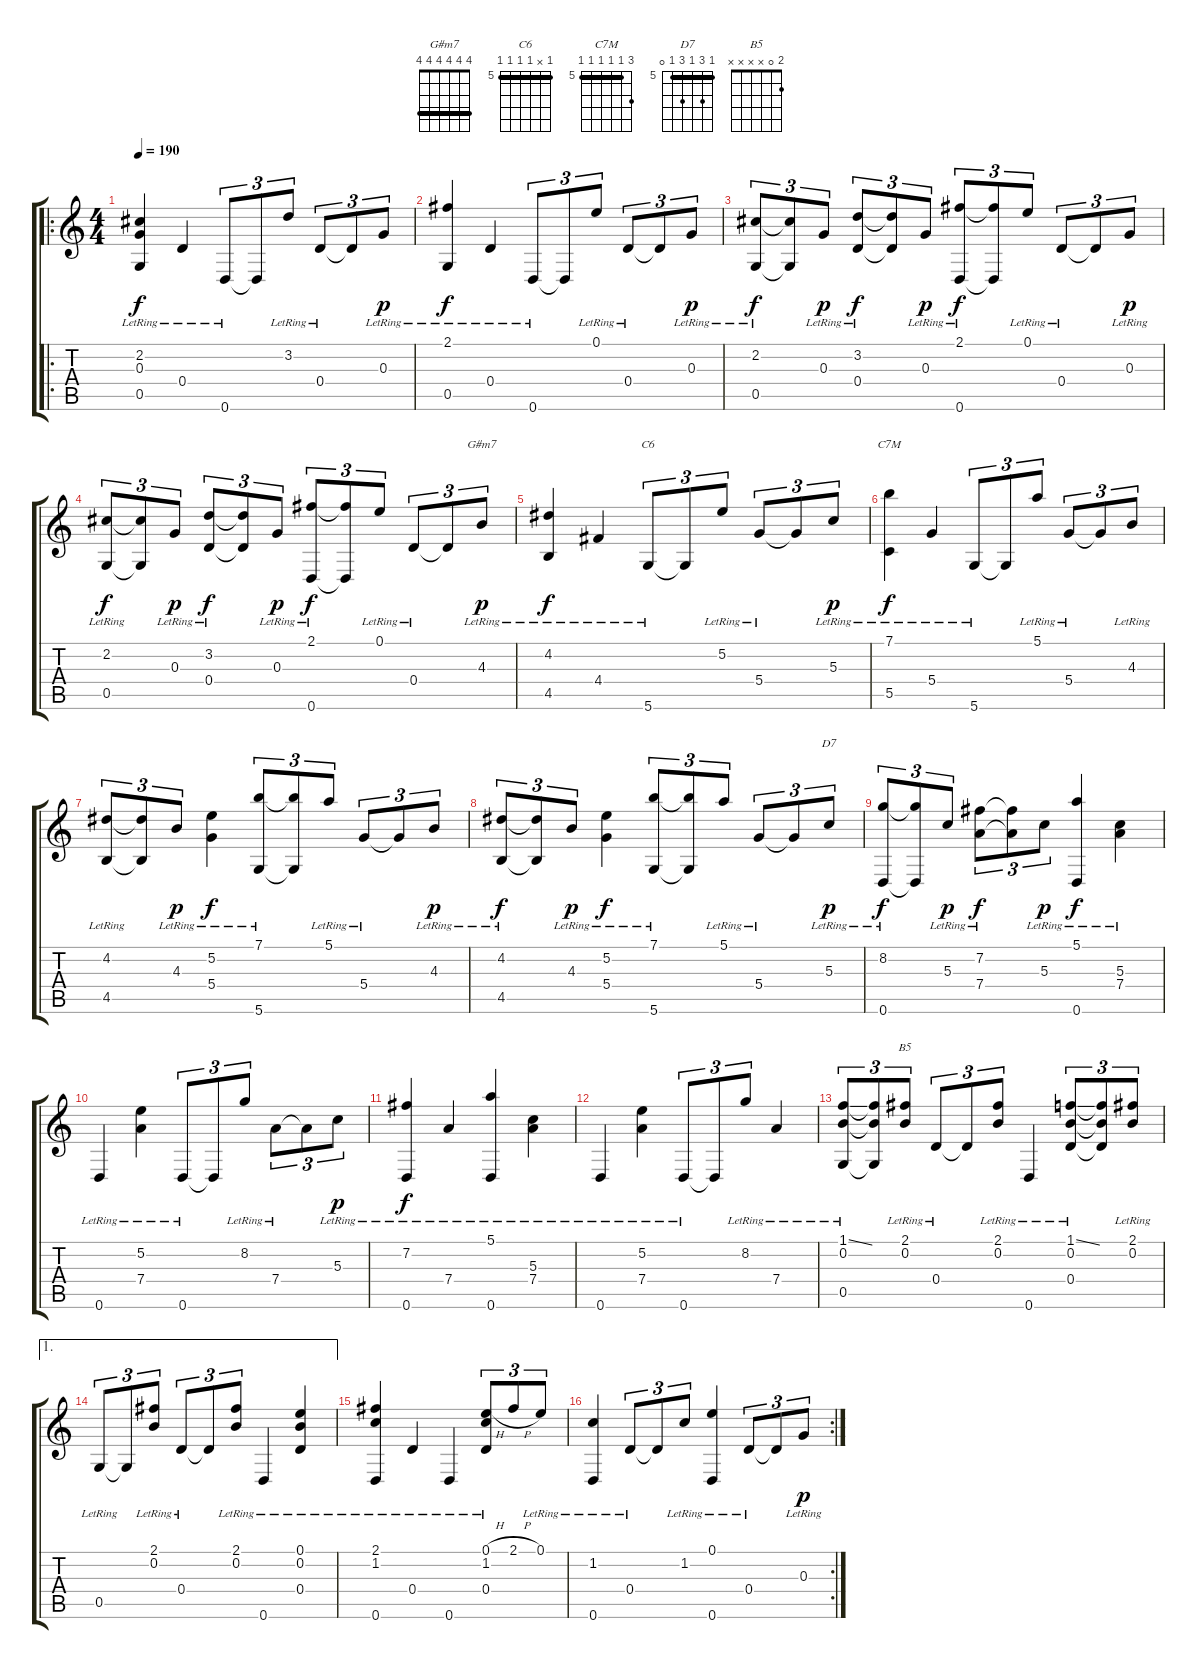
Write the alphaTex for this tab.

\track "" {instrument acousticguitarsteel}
\staff {score tabs}
\tuning (E4 B3 G3 D3 G2 D2) {hide}
\chord ("G#m7" 4 4 4 4 4 4) {barre 4}
\chord ("C6" 5 x 5 5 5 5) {firstfret 5 barre 5}
\chord ("C7M" 7 5 5 5 5 5) {firstfret 5 barre 5}
\chord ("D7" 5 7 5 7 5 0) {firstfret 5 barre 5}
\chord ("B5" 2 0 x x x x)
\ro
\ts (4 4)
\tempo 190
\clef g2
\ks c
(2.2{lr} 0.3{lr} 0.5{lr}).4{dy f instrument acousticguitarsteel} 0.4{lr}.4 0.6{lr}.8{tu (3 2)} 0.6{t}.8{tu (3 2)} 3.2{lr}.8{tu (3 2)} 0.4{lr}.8{tu (3 2)} 0.4{t}.8{tu (3 2)} 0.3{lr}.8{tu (3 2) dy p} |
(2.1{lr} 0.5).4{dy f} 0.4{lr}.4 0.6{lr}.8{tu (3 2)} 0.6{t}.8{tu (3 2)} 0.1{lr}.8{tu (3 2)} 0.4{lr}.8{tu (3 2)} 0.4{t}.8{tu (3 2)} 0.3{lr}.8{tu (3 2) dy p} |
(2.2{lr} 0.5{lr}).8{tu (3 2) dy f} (2.2{t} 0.5{t}).8{tu (3 2)} 0.3{lr}.8{tu (3 2) dy p} (3.2{lr} 0.4{lr}).8{tu (3 2) dy f} (3.2{t} 0.4{t}).8{tu (3 2)} 0.3{lr}.8{tu (3 2) dy p} (2.1{lr} 0.6).8{tu (3 2) dy f} (2.1{t} 0.6{t}).8{tu (3 2)} 0.1{lr}.8{tu (3 2)} 0.4{lr}.8{tu (3 2)} 0.4{t}.8{tu (3 2)} 0.3{lr}.8{tu (3 2) dy p} |
(2.2{lr} 0.5{lr}).8{tu (3 2) dy f} (2.2{t} 0.5{t}).8{tu (3 2)} 0.3{lr}.8{tu (3 2) dy p} (3.2{lr} 0.4{lr}).8{tu (3 2) dy f} (3.2{t} 0.4{t}).8{tu (3 2)} 0.3{lr}.8{tu (3 2) dy p} (2.1{lr} 0.6).8{tu (3 2) dy f} (2.1{t} 0.6{t}).8{tu (3 2)} 0.1{lr}.8{tu (3 2)} 0.4{lr}.8{tu (3 2)} 0.4{t}.8{tu (3 2)} 4.3{lr}.8{tu (3 2) ch "G#m7" dy p} |
(4.2{lr} 4.5{lr}).4{dy f} 4.4{lr}.4 5.6{lr}.8{tu (3 2) ch "C6"} 5.6{t}.8{tu (3 2)} 5.2{lr}.8{tu (3 2)} 5.4{lr}.8{tu (3 2)} 5.4{t}.8{tu (3 2)} 5.3{lr}.8{tu (3 2) dy p} |
(7.1{lr} 5.5{lr}).4{ch "C7M" dy f} 5.4{lr}.4 5.6{lr}.8{tu (3 2)} 5.6{t}.8{tu (3 2)} 5.1{lr}.8{tu (3 2)} 5.4{lr}.8{tu (3 2)} 5.4{t}.8{tu (3 2)} 4.3{lr}.8{tu (3 2)} |
(4.2{lr} 4.5{lr}).8{tu (3 2)} (4.2{t} 4.5{t}).8{tu (3 2)} 4.3{lr}.8{tu (3 2) dy p} (5.2{lr} 5.4{lr}).4{dy f} (7.1{lr} 5.6{lr}).8{tu (3 2)} (7.1{t} 5.6{t}).8{tu (3 2)} 5.1{lr}.8{tu (3 2)} 5.4{lr}.8{tu (3 2)} 5.4{t}.8{tu (3 2)} 4.3{lr}.8{tu (3 2) dy p} |
(4.2{lr} 4.5{lr}).8{tu (3 2) dy f} (4.2{t} 4.5{t}).8{tu (3 2)} 4.3{lr}.8{tu (3 2) dy p} (5.2{lr} 5.4{lr}).4{dy f} (7.1{lr} 5.6{lr}).8{tu (3 2)} (7.1{t} 5.6{t}).8{tu (3 2)} 5.1{lr}.8{tu (3 2)} 5.4{lr}.8{tu (3 2)} 5.4{t}.8{tu (3 2)} 5.3{lr}.8{tu (3 2) ch "D7" dy p} |
(8.2{lr} 0.6{lr}).8{tu (3 2) dy f} (8.2{t} 0.6{t}).8{tu (3 2)} 5.3{lr}.8{tu (3 2) dy p} (7.2{lr} 7.4{lr}).8{tu (3 2) dy f} (7.2{t} 7.4{t}).8{tu (3 2)} 5.3{lr}.8{tu (3 2) dy p} (5.1{lr} 0.6{lr}).4{dy f} (5.3{lr} 7.4{lr}).4 |
0.6{lr}.4 (5.2{lr} 7.4{lr}).4 0.6{lr}.8{tu (3 2)} 0.6{t}.8{tu (3 2)} 8.2{lr}.8{tu (3 2)} 7.4{lr}.8{tu (3 2)} 7.4{t}.8{tu (3 2)} 5.3{lr}.8{tu (3 2) dy p} |
(7.2{lr} 0.6{lr}).4{dy f} 7.4{lr}.4 (5.1{lr} 0.6{lr}).4 (5.3{lr} 7.4{lr}).4 |
0.6{lr}.4 (5.2{lr} 7.4{lr}).4 0.6{lr}.8{tu (3 2)} 0.6{t}.8{tu (3 2)} 8.2{lr}.8{tu (3 2)} 7.4{lr}.4 |
(1.1{ss} 0.2{lr} 0.5{lr}).8{tu (3 2)} (1.1{t} 0.2{t} 0.5{t}).8{tu (3 2)} (2.1{lr} 0.2{lr}).8{tu (3 2) ch "B5"} 0.4{lr}.8{tu (3 2)} 0.4{t}.8{tu (3 2)} (2.1{lr} 0.2{lr}).8{tu (3 2)} 0.6{lr}.4 (1.1{ss} 0.2{lr} 0.4).8{tu (3 2)} (1.1{t} 0.2{t} 0.4{t}).8{tu (3 2)} (2.1{lr} 0.2{lr}).8{tu (3 2)} |
\ae 1
0.5{lr}.8{tu (3 2)} 0.5{t}.8{tu (3 2)} (2.1{lr} 0.2{lr}).8{tu (3 2)} 0.4{lr}.8{tu (3 2)} 0.4{t}.8{tu (3 2)} (2.1{lr} 0.2{lr}).8{tu (3 2)} 0.6{lr}.4 (0.1{lr} 0.2{lr} 0.4{lr}).4 |
(2.1{lr} 1.2{lr} 0.6{lr}).4 0.4{lr}.4 0.6{lr}.4 (0.1{h} 1.2{lr} 0.4{lr}).8{tu (3 2)} 2.1{h}.8{tu (3 2)} 0.1{lr}.8{tu (3 2)} |
\rc 2
(1.2{lr} 0.6{lr}).4 0.4{lr}.8{tu (3 2)} 0.4{t}.8{tu (3 2)} 1.2{lr}.8{tu (3 2)} (0.1{lr} 0.6).4 0.4{lr}.8{tu (3 2)} 0.4{t}.8{tu (3 2)} 0.3{lr}.8{tu (3 2) dy p}
